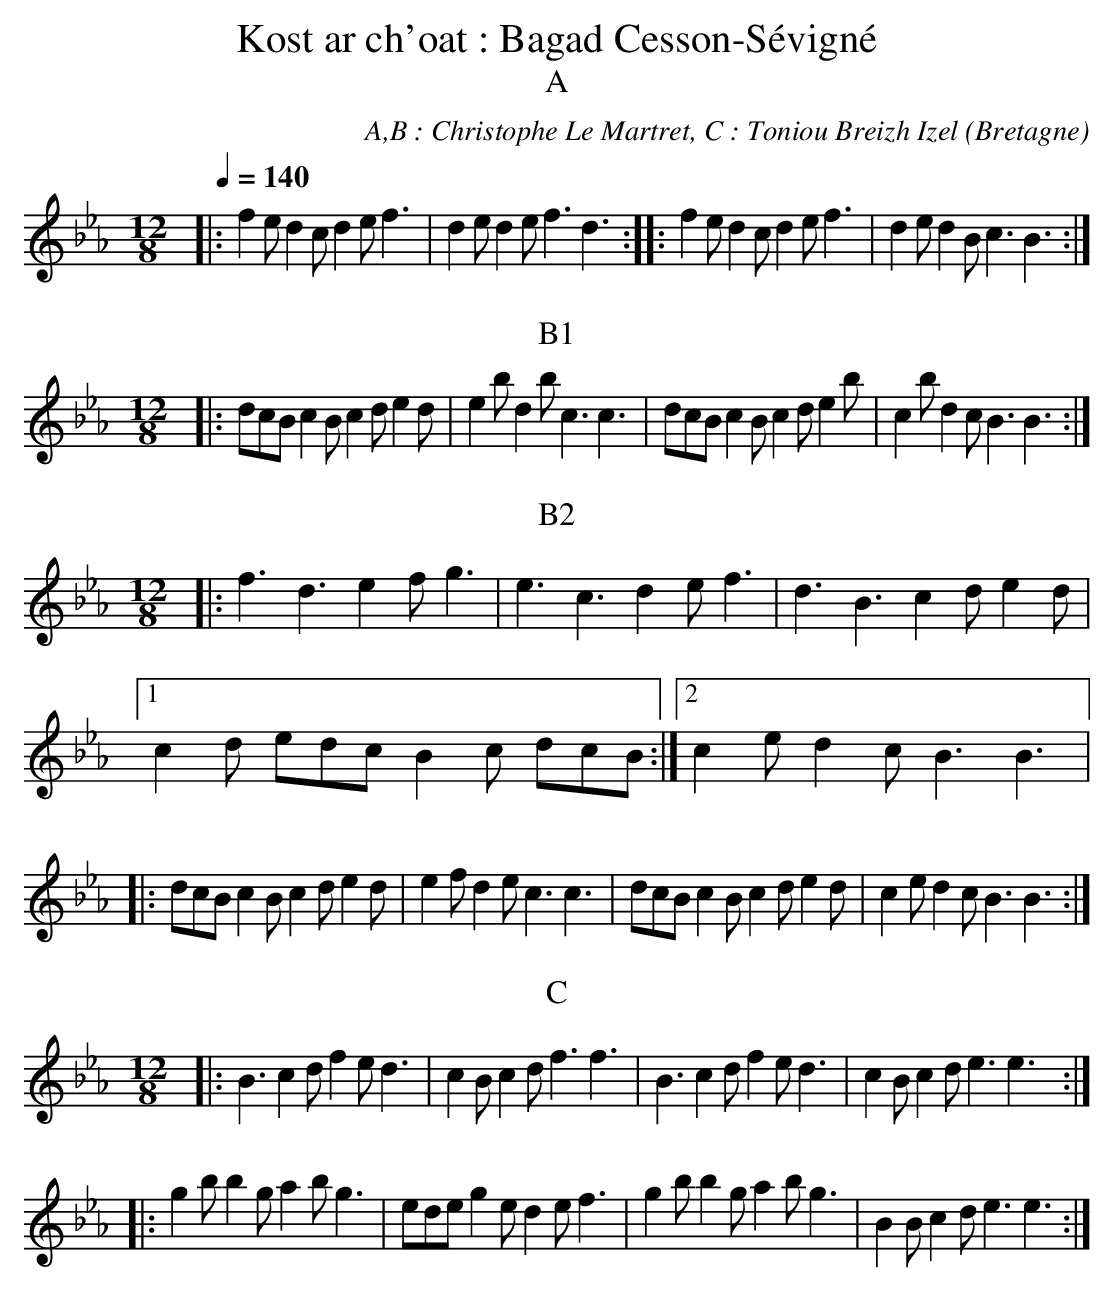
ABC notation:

X:1
T:Kost ar ch'oat : Bagad Cesson-Sévigné
C:A,B : Christophe Le Martret, C : Toniou Breizh Izel
O:Bretagne
M:12/8
L:1/8
T:A
Q:1/4=140
K:Eb
|: f2 e d2 c d2 e f3 | d2 e d2 e f3 d3 :: f2 e d2 c d2 e f3 | d2 e d2 B c3 B3 :|
T:B1
K:Eb
|: dcB c2 B c2 d e2 d | e2 b d2 b c3 c3 | dcB c2 B c2 d e2 b | c2 b d2 c B3 B3 :|
T:B2
K:Eb
|: f3 d3 e2 f g3 | e3 c3 d2 e f3 | d3 B3 c2 d e2 d |1
c2 d edc B2 c dcB :|2 c2 e d2 c B3 B3 |:
dcB c2 B c2 d e2 d | e2 f d2 e c3 c3 | dcB c2 B c2 d e2 d | c2 e d2 c B3 B3 :|
T:C
K:Eb
|: B3 c2 d f2 e d3 | c2 B c2 d f3 f3 | B3 c2 d f2 e d3 | c2 B c2 d e3 e3 ::
g2 b b2 g a2 b g3 | ede g2 e d2 e f3 | g2 b b2 g a2 b g3 | B2 B c2 d e3 e3 :|
